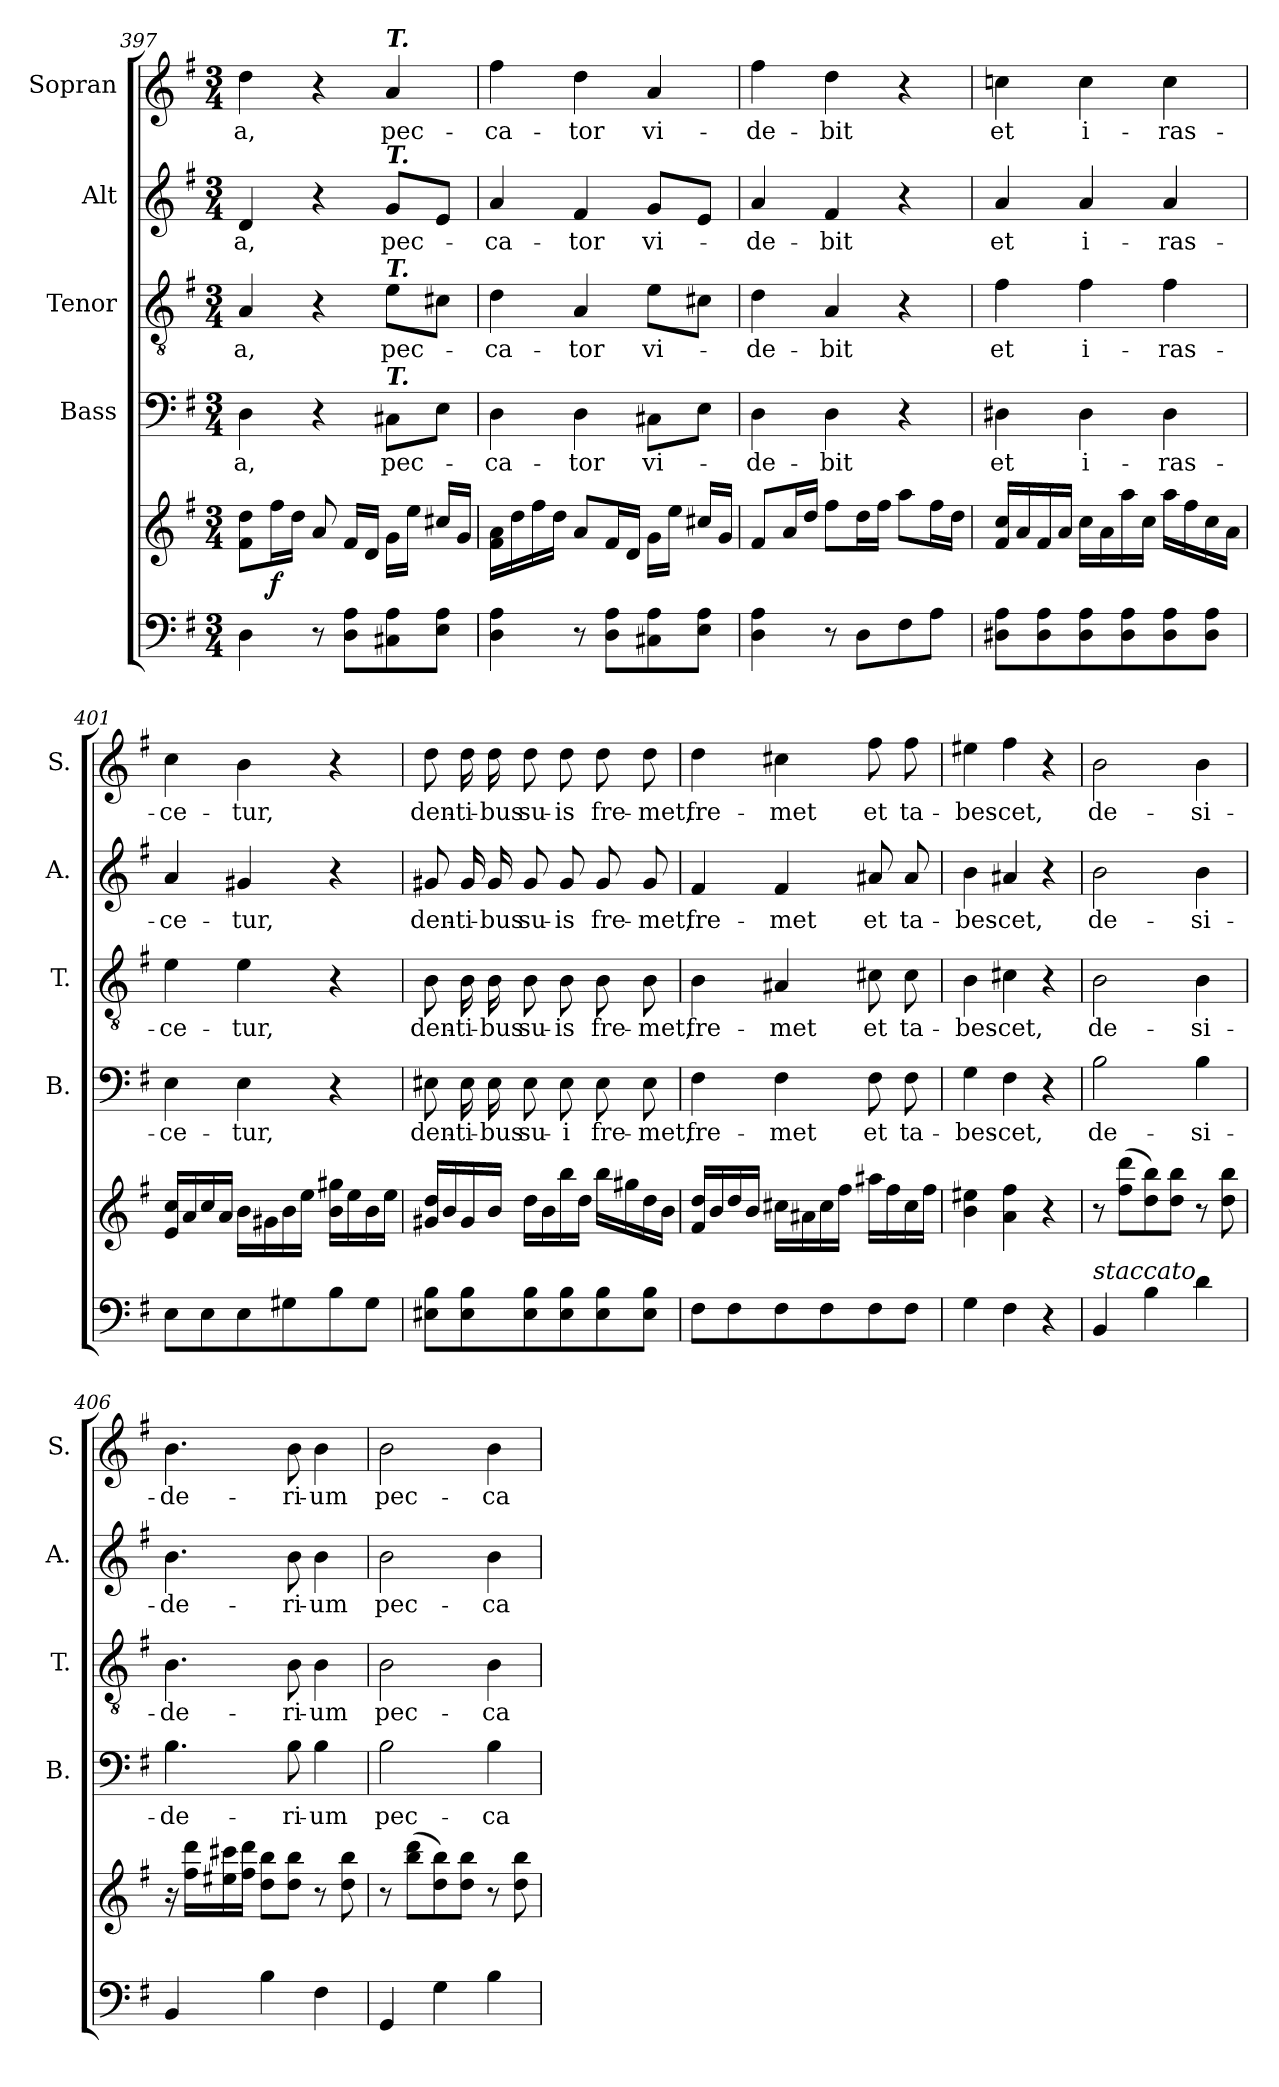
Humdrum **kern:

**kern	**kern	**dynam	**kern	**text	**kern	**text	**kern	**text	**kern	**text
*part5	*part5	*part5	*part4	*part4	*part3	*part3	*part2	*part2	*part1	*part1
*staff6	*staff5	*staff5/6	*staff4	*staff4	*staff3	*staff3	*staff2	*staff2	*staff1	*staff1
*	*	*	*I"Bass	*	*I"Tenor	*	*I"Alt	*	*I"Sopran	*
*	*	*	*I'B.	*	*I'T.	*	*I'A.	*	*I'S.	*
*clefF4	*clefG2	*	*clefF4	*	*clefGv2	*	*clefG2	*	*clefG2	*
*k[f#]	*k[f#]	*	*k[f#]	*	*k[f#]	*	*k[f#]	*	*k[f#]	*
*G:	*G:	*	*G:	*	*G:	*	*G:	*	*G:	*
*M3/4	*M3/4	*	*M3/4	*	*M3/4	*	*M3/4	*	*M3/4	*
=397	=397	=397	=397	=397	=397	=397	=397	=397	=397	=397
!	!	!	!	!LO:LY:b	!	!LO:LY:b	!	!LO:LY:b	!	!LO:LY:b
4D\	8f#\ 8dd\L	.	4D\	-a,	4A/	-a,	4d/	-a,	4dd\	-a,
!	!	!LO:DY:b	!	!	!	!	!	!	!	!
.	16ff#\L	f	.	.	.	.	.	.	.	.
.	16dd\JJ	.	.	.	.	.	.	.	.	.
8r	8a/	.	4r	.	4r	.	4r	.	4r	.
8D\ 8A\L	16f#/LL	.	.	.	.	.	.	.	.	.
.	16d/JJ	.	.	.	.	.	.	.	.	.
!	!	!	!	!	!	!	!	!	!LO:TX:a:Bi:t=T.	!
!	!	!	!	!	!	!	!LO:TX:a:Bi:t=T.	!	!	!
!	!	!	!	!	!LO:TX:a:Bi:t=T.	!	!	!	!	!
!	!	!	!LO:TX:a:Bi:t=T.	!	!	!	!	!	!	!
!	!	!	!	!LO:LY:b	!	!LO:LY:b	!	!LO:LY:b	!	!LO:LY:b
8C#X\ 8A\	16g\LL	.	8C#X\L	pec-	8e\L	pec-	8g/L	pec-	4a/	pec-
.	16ee\JJ	.	.	.	.	.	.	.	.	.
8E\ 8A\J	16cc#X/LL	.	8E\J	.	8c#X\J	.	8e/J	.	.	.
.	16g/JJ	.	.	.	.	.	.	.	.	.
!!LO:PB:g=z
=398	=398	=398	=398	=398	=398	=398	=398	=398	=398	=398
!	!	!	!	!LO:LY:b	!	!LO:LY:b	!	!LO:LY:b	!	!LO:LY:b
4D\ 4A\	16f#\ 16a\LL	.	4D\	-ca-	4d\	-ca-	4a/	-ca-	4ff#\	-ca-
.	16dd\	.	.	.	.	.	.	.	.	.
.	16ff#\	.	.	.	.	.	.	.	.	.
.	16dd\JJ	.	.	.	.	.	.	.	.	.
!	!	!	!	!LO:LY:b	!	!LO:LY:b	!	!LO:LY:b	!	!LO:LY:b
8r	8a/L	.	4D\	-tor	4A/	-tor	4f#/	-tor	4dd\	-tor
8D\ 8A\L	16f#/L	.	.	.	.	.	.	.	.	.
.	16d/JJ	.	.	.	.	.	.	.	.	.
!	!	!	!	!LO:LY:b	!	!LO:LY:b	!	!LO:LY:b	!	!LO:LY:b
8C#X\ 8A\	16g\LL	.	8C#X\L	vi-	8e\L	vi-	8g/L	vi-	4a/	vi-
.	16ee\JJ	.	.	.	.	.	.	.	.	.
8E\ 8A\J	16cc#X/LL	.	8E\J	.	8c#X\J	.	8e/J	.	.	.
.	16g/JJ	.	.	.	.	.	.	.	.	.
=399	=399	=399	=399	=399	=399	=399	=399	=399	=399	=399
!	!	!	!	!LO:LY:b	!	!LO:LY:b	!	!LO:LY:b	!	!LO:LY:b
4D\ 4A\	8f#/L	.	4D\	-de-	4d\	-de-	4a/	-de-	4ff#\	-de-
.	16a/L	.	.	.	.	.	.	.	.	.
.	16dd/JJ	.	.	.	.	.	.	.	.	.
!	!	!	!	!LO:LY:b	!	!LO:LY:b	!	!LO:LY:b	!	!LO:LY:b
8r	8ff#\L	.	4D\	-bit	4A/	-bit	4f#/	-bit	4dd\	-bit
8D\L	16dd\L	.	.	.	.	.	.	.	.	.
.	16ff#\JJ	.	.	.	.	.	.	.	.	.
8F#\	8aa\L	.	4r	.	4r	.	4r	.	4r	.
8A\J	16ff#\L	.	.	.	.	.	.	.	.	.
.	16dd\JJ	.	.	.	.	.	.	.	.	.
=400	=400	=400	=400	=400	=400	=400	=400	=400	=400	=400
!	!	!	!	!LO:LY:b	!	!LO:LY:b	!	!LO:LY:b	!	!LO:LY:b
8D#X\ 8A\L	16f#/ 16cc/LL	.	4D#X\	et	4f#\	et	4a/	et	4ccn\	et
.	16a/	.	.	.	.	.	.	.	.	.
8D#\ 8A\	16f#/	.	.	.	.	.	.	.	.	.
.	16a/JJ	.	.	.	.	.	.	.	.	.
!	!	!	!	!LO:LY:b	!	!LO:LY:b	!	!LO:LY:b	!	!LO:LY:b
8D#\ 8A\	16cc\LL	.	4D#\	i-	4f#\	i-	4a/	i-	4cc\	i-
.	16a\	.	.	.	.	.	.	.	.	.
8D#\ 8A\	16aa\	.	.	.	.	.	.	.	.	.
.	16cc\JJ	.	.	.	.	.	.	.	.	.
!	!	!	!	!LO:LY:b	!	!LO:LY:b	!	!LO:LY:b	!	!LO:LY:b
8D#\ 8A\	16aa\LL	.	4D#\	-ras-	4f#\	-ras-	4a/	-ras-	4cc\	-ras-
.	16ff#\	.	.	.	.	.	.	.	.	.
8D#\ 8A\J	16cc\	.	.	.	.	.	.	.	.	.
.	16a\JJ	.	.	.	.	.	.	.	.	.
=401	=401	=401	=401	=401	=401	=401	=401	=401	=401	=401
!	!	!	!	!LO:LY:b	!	!LO:LY:b	!	!LO:LY:b	!	!LO:LY:b
8E\L	16e/ 16cc/LL	.	4E\	-ce-	4e\	-ce-	4a/	-ce-	4cc\	-ce-
.	16a/	.	.	.	.	.	.	.	.	.
8E\	16cc/	.	.	.	.	.	.	.	.	.
.	16a/JJ	.	.	.	.	.	.	.	.	.
!	!	!	!	!LO:LY:b	!	!LO:LY:b	!	!LO:LY:b	!	!LO:LY:b
8E\	16b\LL	.	4E\	-tur,	4e\	-tur,	4g#X/	-tur,	4b\	-tur,
.	16g#X\	.	.	.	.	.	.	.	.	.
8G#X\	16b\	.	.	.	.	.	.	.	.	.
.	16ee\JJ	.	.	.	.	.	.	.	.	.
8B\	16b\ 16gg#X\LL	.	4r	.	4r	.	4r	.	4r	.
.	16ee\	.	.	.	.	.	.	.	.	.
8G#\J	16b\	.	.	.	.	.	.	.	.	.
.	16ee\JJ	.	.	.	.	.	.	.	.	.
!!LO:LB:g=z
=402	=402	=402	=402	=402	=402	=402	=402	=402	=402	=402
!	!	!	!	!LO:LY:b	!	!LO:LY:b	!	!LO:LY:b	!	!LO:LY:b
8E#X\ 8B\L	16g#X/ 16dd/LL	.	8E#X\	den-	8B\	den-	8g#X/	den-	8dd\	den-
.	16b/	.	.	.	.	.	.	.	.	.
!	!	!	!	!LO:LY:b	!	!LO:LY:b	!	!LO:LY:b	!	!LO:LY:b
8E#\ 8B\	16g#/	.	16E#\	-ti-	16B\	-ti-	16g#/	-ti-	16dd\	-ti-
!	!	!	!	!LO:LY:b	!	!LO:LY:b	!	!LO:LY:b	!	!LO:LY:b
.	16b/JJ	.	16E#\	-bus	16B\	-bus	16g#/	-bus	16dd\	-bus
!	!	!	!	!LO:LY:b	!	!LO:LY:b	!	!LO:LY:b	!	!LO:LY:b
8E#\ 8B\	16dd\LL	.	8E#\	su-	8B\	su-	8g#/	su-	8dd\	su-
.	16b\	.	.	.	.	.	.	.	.	.
!	!	!	!	!LO:LY:b	!	!LO:LY:b	!	!LO:LY:b	!	!LO:LY:b
8E#\ 8B\	16bb\	.	8E#\	-i	8B\	-is	8g#/	-is	8dd\	-is
.	16dd\JJ	.	.	.	.	.	.	.	.	.
!	!	!	!	!LO:LY:b	!	!LO:LY:b	!	!LO:LY:b	!	!LO:LY:b
8E#\ 8B\	16bb\LL	.	8E#\	fre-	8B\	fre-	8g#/	fre-	8dd\	fre-
.	16gg#X\	.	.	.	.	.	.	.	.	.
!	!	!	!	!LO:LY:b	!	!LO:LY:b	!	!LO:LY:b	!	!LO:LY:b
8E#\ 8B\J	16dd\	.	8E#\	-met,	8B\	-met,	8g#/	-met,	8dd\	-met,
.	16b\JJ	.	.	.	.	.	.	.	.	.
=403	=403	=403	=403	=403	=403	=403	=403	=403	=403	=403
!	!	!	!	!LO:LY:b	!	!LO:LY:b	!	!LO:LY:b	!	!LO:LY:b
8F#\L	16f#/ 16dd/LL	.	4F#\	fre-	4B\	fre-	4f#/	fre-	4dd\	fre-
.	16b/	.	.	.	.	.	.	.	.	.
8F#\	16dd/	.	.	.	.	.	.	.	.	.
.	16b/JJ	.	.	.	.	.	.	.	.	.
!	!	!	!	!LO:LY:b	!	!LO:LY:b	!	!LO:LY:b	!	!LO:LY:b
8F#\	16cc#X\LL	.	4F#\	-met	4A#X/	-met	4f#/	-met	4cc#X\	-met
.	16a#X\	.	.	.	.	.	.	.	.	.
8F#\	16cc#\	.	.	.	.	.	.	.	.	.
.	16ff#\JJ	.	.	.	.	.	.	.	.	.
!	!	!	!	!LO:LY:b	!	!LO:LY:b	!	!LO:LY:b	!	!LO:LY:b
8F#\	16aa#X\LL	.	8F#\	et	8c#X\	et	8a#X/	et	8ff#\	et
.	16ff#\	.	.	.	.	.	.	.	.	.
!	!	!	!	!LO:LY:b	!	!LO:LY:b	!	!LO:LY:b	!	!LO:LY:b
8F#\J	16cc#\	.	8F#\	ta-	8c#\	ta-	8a#/	ta-	8ff#\	ta-
.	16ff#\JJ	.	.	.	.	.	.	.	.	.
=404	=404	=404	=404	=404	=404	=404	=404	=404	=404	=404
!	!	!	!	!LO:LY:b	!	!LO:LY:b	!	!LO:LY:b	!	!LO:LY:b
4G\	4b\ 4ee#X\	.	4G\	-bes-	4B\	-bes-	4b\	-bes-	4ee#X\	-bes-
!	!	!	!	!LO:LY:b	!	!LO:LY:b	!	!LO:LY:b	!	!LO:LY:b
4F#\	4a\ 4ff#\	.	4F#\	-cet,	4c#X\	-cet,	4a#X/	-cet,	4ff#\	-cet,
4r	4r	.	4r	.	4r	.	4r	.	4r	.
=405	=405	=405	=405	=405	=405	=405	=405	=405	=405	=405
!LO:TX:a:i:t=staccato	!	!	!	!	!	!	!	!	!	!
!	!	!	!	!LO:LY:b	!	!LO:LY:b	!	!LO:LY:b	!	!LO:LY:b
4BB/	8r	.	2B\	de-	2B\	de-	2b\	de-	2b\	de-
.	(>8ff#\ 8ddd\L	.	.	.	.	.	.	.	.	.
4B\	8dd\ 8bb\)	.	.	.	.	.	.	.	.	.
.	8dd\ 8bb\J	.	.	.	.	.	.	.	.	.
!	!	!	!	!LO:LY:b	!	!LO:LY:b	!	!LO:LY:b	!	!LO:LY:b
4d\	8r	.	4B\	-si-	4B\	-si-	4b\	-si-	4b\	-si-
.	8dd\ 8bb\	.	.	.	.	.	.	.	.	.
=406	=406	=406	=406	=406	=406	=406	=406	=406	=406	=406
!	!	!	!	!LO:LY:b	!	!LO:LY:b	!	!LO:LY:b	!	!LO:LY:b
4BB/	16r	.	4.B\	-de-	4.B\	-de-	4.b\	-de-	4.b\	-de-
.	16ff#\ 16ddd\LL	.	.	.	.	.	.	.	.	.
.	16ee#X\ 16ccc#X\	.	.	.	.	.	.	.	.	.
.	16ff#\ 16ddd\JJ	.	.	.	.	.	.	.	.	.
4B\	8dd\ 8bb\L	.	.	.	.	.	.	.	.	.
!	!	!	!	!LO:LY:b	!	!LO:LY:b	!	!LO:LY:b	!	!LO:LY:b
.	8dd\ 8bb\J	.	8B\	-ri-	8B\	-ri-	8b\	-ri-	8b\	-ri-
!	!	!	!	!LO:LY:b	!	!LO:LY:b	!	!LO:LY:b	!	!LO:LY:b
4F#\	8r	.	4B\	-um	4B\	-um	4b\	-um	4b\	-um
.	8dd\ 8bb\	.	.	.	.	.	.	.	.	.
!!LO:PB:g=z
=407	=407	=407	=407	=407	=407	=407	=407	=407	=407	=407
!	!	!	!	!LO:LY:b	!	!LO:LY:b	!	!LO:LY:b	!	!LO:LY:b
4GG/	8r	.	2B\	pec-	2B\	pec-	2b\	pec-	2b\	pec-
.	(>8bb\ 8ddd\L	.	.	.	.	.	.	.	.	.
4G\	8dd\ 8bb\)	.	.	.	.	.	.	.	.	.
.	8dd\ 8bb\J	.	.	.	.	.	.	.	.	.
!	!	!	!	!LO:LY:b	!	!LO:LY:b	!	!LO:LY:b	!	!LO:LY:b
4B\	8r	.	4B\	-ca-	4B\	-ca-	4b\	-ca-	4b\	-ca-
.	8dd\ 8bb\	.	.	.	.	.	.	.	.	.
=	=	=	=	=	=	=	=	=	=	=
*-	*-	*-	*-	*-	*-	*-	*-	*-	*-	*-
